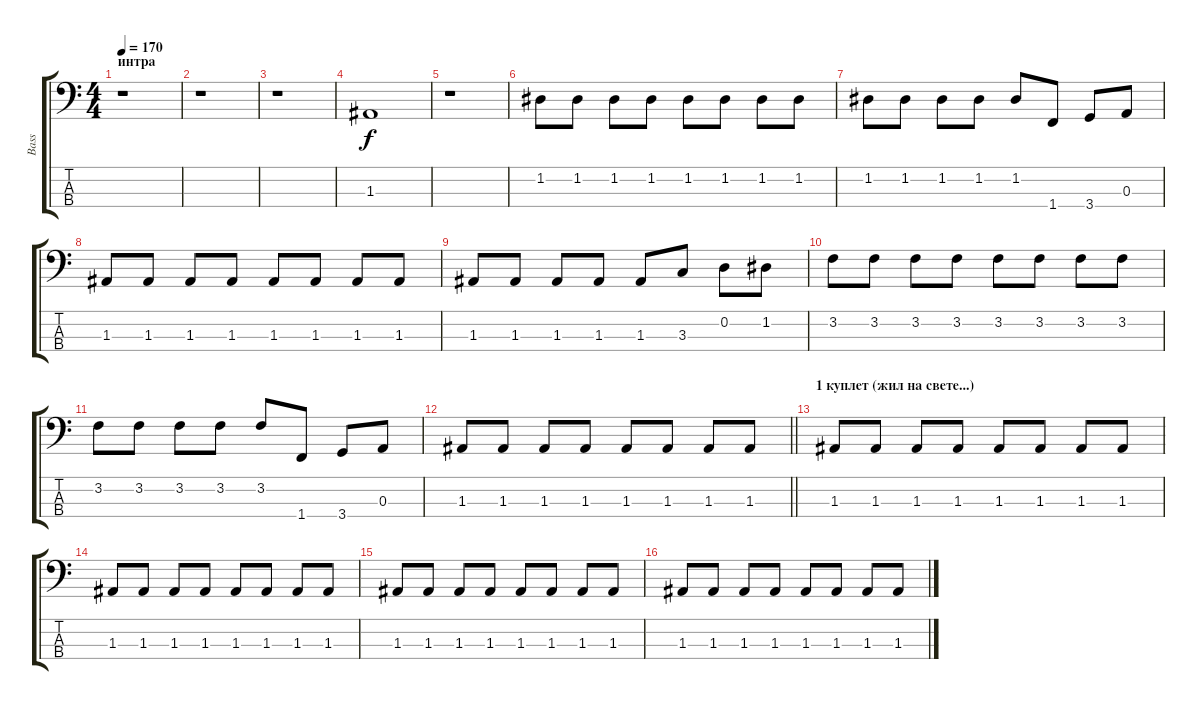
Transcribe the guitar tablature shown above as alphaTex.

\track ("Bass" "Bass") {instrument electricbassfinger}
\staff {score tabs}
\tuning (G2 D2 A1 E1) {hide}
\ts (4 4)
\section ("" "интра")
\tempo 170
\clef f4
\ks c
r.1{dy f instrument electricbassfinger} |
r.1 |
r.1 |
1.3.1 |
r.1 |
1.2.8 1.2.8 1.2.8 1.2.8 1.2.8 1.2.8 1.2.8 1.2.8 |
1.2.8 1.2.8 1.2.8 1.2.8 1.2.8 1.4.8 3.4.8 0.3.8 |
1.3.8 1.3.8 1.3.8 1.3.8 1.3.8 1.3.8 1.3.8 1.3.8 |
1.3.8 1.3.8 1.3.8 1.3.8 1.3.8 3.3.8 0.2.8 1.2.8 |
3.2.8 3.2.8 3.2.8 3.2.8 3.2.8 3.2.8 3.2.8 3.2.8 |
3.2.8 3.2.8 3.2.8 3.2.8 3.2.8 1.4.8 3.4.8 0.3.8 |
\barLineRight lightlight
1.3.8 1.3.8 1.3.8 1.3.8 1.3.8 1.3.8 1.3.8 1.3.8 |
\section ("" "1 куплет (жил на свете...)")
1.3.8 1.3.8 1.3.8 1.3.8 1.3.8 1.3.8 1.3.8 1.3.8 |
1.3.8 1.3.8 1.3.8 1.3.8 1.3.8 1.3.8 1.3.8 1.3.8 |
1.3.8 1.3.8 1.3.8 1.3.8 1.3.8 1.3.8 1.3.8 1.3.8 |
1.3.8 1.3.8 1.3.8 1.3.8 1.3.8 1.3.8 1.3.8 1.3.8
